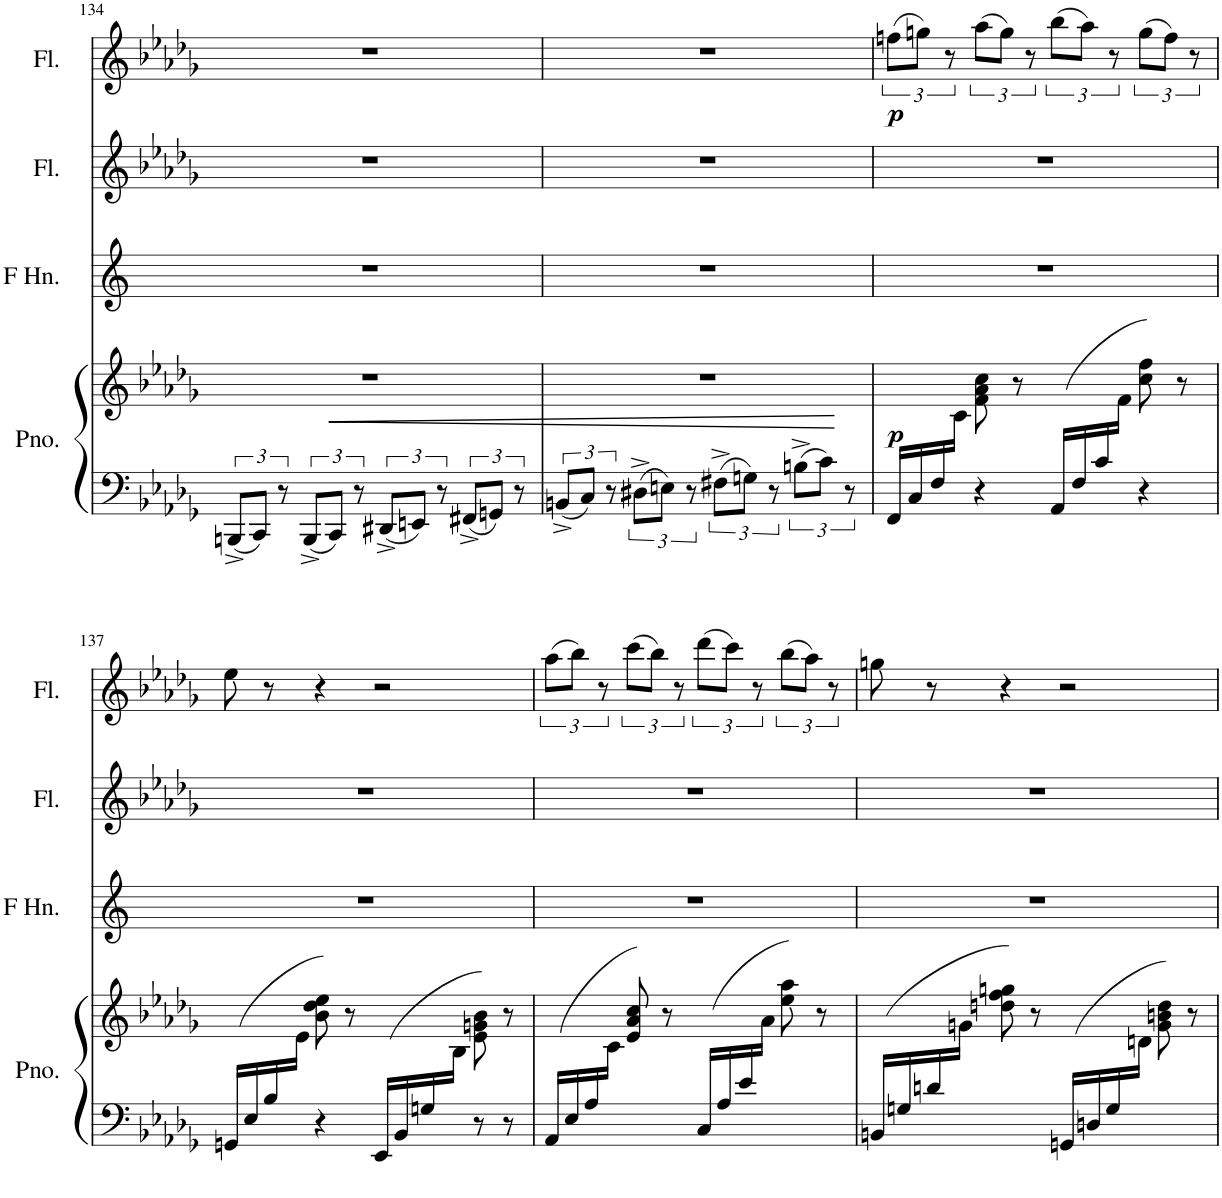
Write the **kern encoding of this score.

**kern	**kern	**dynam	**kern	**kern	**kern	**dynam
*part4	*part4	*part4	*part3	*part2	*part1	*part1
*staff5	*staff4	*staff4/5	*staff3	*staff2	*staff1	*staff1
*I"Piano	*	*	*I"Horn in F	*I"Flute	*I"Flute	*
*I'Pno.	*	*	*	*I'Fl.	*I'Fl.	*
!!LO:PB:g=z
*clefF4	*clefG2	*	*clefG2	*clefG2	*clefG2	*
*	*	*	*Trd4c7	*	*	*
*k[b-e-a-d-g-]	*k[b-e-a-d-g-]	*	*k[]	*k[b-e-a-d-g-]	*k[b-e-a-d-g-]	*
*M4/4	*M4/4	*	*M4/4	*M4/4	*M4/4	*
*met(c)	*met(c)	*	*met(c)	*met(c)	*met(c)	*
=134	=134	=134	=134	=134	=134	=134
12BBBn^/L	1r	.	1r	1r	1r	.
12CC/J	.	.	.	.	.	.
12r	.	.	.	.	.	.
12BBB^/L	.	.	.	.	.	.
12CC/J	.	.	.	.	.	.
12r	.	.	.	.	.	.
12DD#X^/L	.	.	.	.	.	.
12EEn/J	.	.	.	.	.	.
12r	.	.	.	.	.	.
12FF#X^/L	.	.	.	.	.	.
12GGn/J	.	.	.	.	.	.
12r	.	.	.	.	.	.
=135	=135	=135	=135	=135	=135	=135
12BBn^/L	1r	.	1r	1r	1r	.
12C/J	.	.	.	.	.	.
12r	.	.	.	.	.	.
12D#X^\L	.	.	.	.	.	.
12En\J	.	.	.	.	.	.
12r	.	.	.	.	.	.
12F#X^\L	.	.	.	.	.	.
12Gn\J	.	.	.	.	.	.
12r	.	.	.	.	.	.
12Bn^\L	.	.	.	.	.	.
12c\J	.	.	.	.	.	.
12r	.	.	.	.	.	.
=136	=136	=136	=136	=136	=136	=136
*	*^	*	*	*	*	*
!	!	!	!LO:DY:b	!	!	!	!LO:DY:b
16FF/LL	4ryy	8.ryy	p	1r	1r	(12ffn\L	p
16C/	.	.	.	.	.	.	.
.	.	.	.	.	.	12ggn\J)	.
16F/	.	.	.	.	.	.	.
.	.	.	.	.	.	12r	.
16ryy	.	16c\JJ	.	.	.	.	.
4r	8f\ 8a-\ 8cc\	4..ryy	.	.	.	(12aa-\L	.
.	.	.	.	.	.	12gg\J)	.
.	8r	.	.	.	.	.	.
.	.	.	.	.	.	12r	.
(16AA-/LL	4ryy	.	.	.	.	(12bb-\L	.
16F/	.	.	.	.	.	.	.
.	.	.	.	.	.	12aa-\J)	.
16c/	.	.	.	.	.	.	.
.	.	.	.	.	.	12r	.
16ryy	.	16f\JJ	.	.	.	.	.
4r	(8cc\ 8ff\	4ryy	.	.	.	(12gg\L	.
.	.	.	.	.	.	12ff\J)	.
.	8r	.	.	.	.	.	.
.	.	.	.	.	.	12r	.
!!LO:LB:g=z
=137	=137	=137	=137	=137	=137	=137	=137
(16GGn/LL	4ryy	8.ryy	.	1r	1r	8ee-\	.
16E-/	.	.	.	.	.	.	.
16B-/	.	.	.	.	.	8r	.
16ryy	.	16e-\JJ	.	.	.	.	.
4r	8b-\ 8dd-\ 8ee-\)	4..ryy	.	.	.	4r	.
.	8r	.	.	.	.	.	.
(16EE-/LL	4ryy	.	.	.	.	2r	.
16BB-/	.	.	.	.	.	.	.
16Gn/	.	.	.	.	.	.	.
16ryy	.	16B-\JJ	.	.	.	.	.
8r	(8e-\ 8gn\ 8b-\	4ryy	.	.	.	.	.
8r	8r	.	.	.	.	.	.
=138	=138	=138	=138	=138	=138	=138	=138
(16AA-/LL	4ryy	8.ryy	.	1r	1r	(12aa-\L	.
16E-/	.	.	.	.	.	.	.
.	.	.	.	.	.	12bb-\J)	.
16A-/	.	.	.	.	.	.	.
.	.	.	.	.	.	12r	.
16ryy	.	16c\JJ	.	.	.	.	.
4ryy	8e-/ 8a-/ 8cc/)	4..ryy	.	.	.	(12ccc\L	.
.	.	.	.	.	.	12bb-\J)	.
.	8r	.	.	.	.	.	.
.	.	.	.	.	.	12r	.
(16C/LL	4ryy	.	.	.	.	(12ddd-\L	.
16A-/	.	.	.	.	.	.	.
.	.	.	.	.	.	12ccc\J)	.
16e-/	.	.	.	.	.	.	.
.	.	.	.	.	.	12r	.
16ryy	.	16a-\JJ	.	.	.	.	.
4ryy	8ee-\ 8aa-\)	4ryy	.	.	.	(12bb-\L	.
.	.	.	.	.	.	12aa-\J)	.
.	8r	.	.	.	.	.	.
.	.	.	.	.	.	12r	.
=139	=139	=139	=139	=139	=139	=139	=139
16BBn/LL	4ryy	8.ryy	.	1r	1r	8ggn\	.
16Gn/	.	.	.	.	.	.	.
16dn/	.	.	.	.	.	8r	.
16ryy	.	16gn\JJ	.	.	.	.	.
4ryy	8ddn\ 8ff\ 8ggn\)	4..ryy	.	.	.	4r	.
.	8r	.	.	.	.	.	.
16GGn/LL	4ryy	.	.	.	.	2r	.
16Dn/	.	.	.	.	.	.	.
16G/	.	.	.	.	.	.	.
16ryy	.	16dn\JJ	.	.	.	.	.
4ryy	8g\ 8bn\ 8dd\)	4ryy	.	.	.	.	.
.	8r	.	.	.	.	.	.
*	*v	*v	*	*	*	*	*
=	=	=	=	=	=	=
*-	*-	*-	*-	*-	*-	*-
